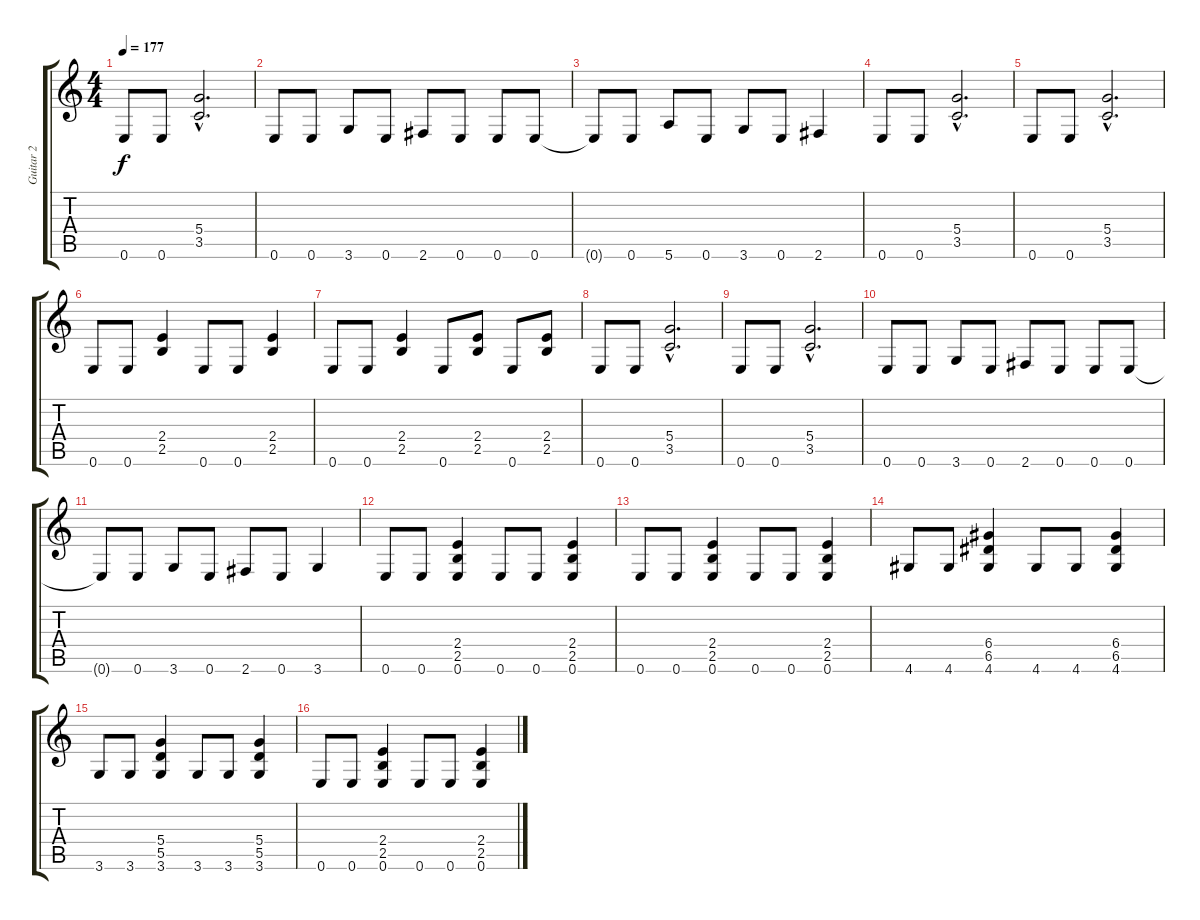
\track ("Guitar 2" "Guitar 2") {instrument distortionguitar}
\staff {score tabs}
\tuning (E4 B3 G3 D3 A2 E2) {hide}
\ts (4 4)
\tempo 177
\clef g2
\ks c
0.6.8{dy f} 0.6.8 (5.4{hac} 3.5{hac}).2{d} |
0.6.8 0.6.8 3.6.8 0.6.8 2.6.8 0.6.8 0.6.8 0.6.8 |
0.6{t}.8 0.6.8 5.6.8 0.6.8 3.6.8 0.6.8 2.6.4 |
0.6.8 0.6.8 (5.4{hac} 3.5{hac}).2{d} |
0.6.8 0.6.8 (5.4{hac} 3.5{hac}).2{d} |
0.6.8 0.6.8 (2.4 2.5).4 0.6.8 0.6.8 (2.4 2.5).4 |
0.6.8 0.6.8 (2.4 2.5).4 0.6.8 (2.4 2.5).8 0.6.8 (2.4 2.5).8 |
0.6.8 0.6.8 (5.4{hac} 3.5{hac}).2{d} |
0.6.8 0.6.8 (5.4{hac} 3.5{hac}).2{d} |
0.6.8 0.6.8 3.6.8 0.6.8 2.6.8 0.6.8 0.6.8 0.6.8 |
0.6{t}.8 0.6.8 3.6.8 0.6.8 2.6.8 0.6.8 3.6.4 |
0.6.8 0.6.8 (2.4 2.5 0.6).4 0.6.8 0.6.8 (2.4 2.5 0.6).4 |
0.6.8 0.6.8 (2.4 2.5 0.6).4 0.6.8 0.6.8 (2.4 2.5 0.6).4 |
4.6.8 4.6.8 (6.4 6.5 4.6).4 4.6.8 4.6.8 (6.4 6.5 4.6).4 |
3.6.8 3.6.8 (5.4 5.5 3.6).4 3.6.8 3.6.8 (5.4 5.5 3.6).4 |
0.6.8 0.6.8 (2.4 2.5 0.6).4 0.6.8 0.6.8 (2.4 2.5 0.6).4
